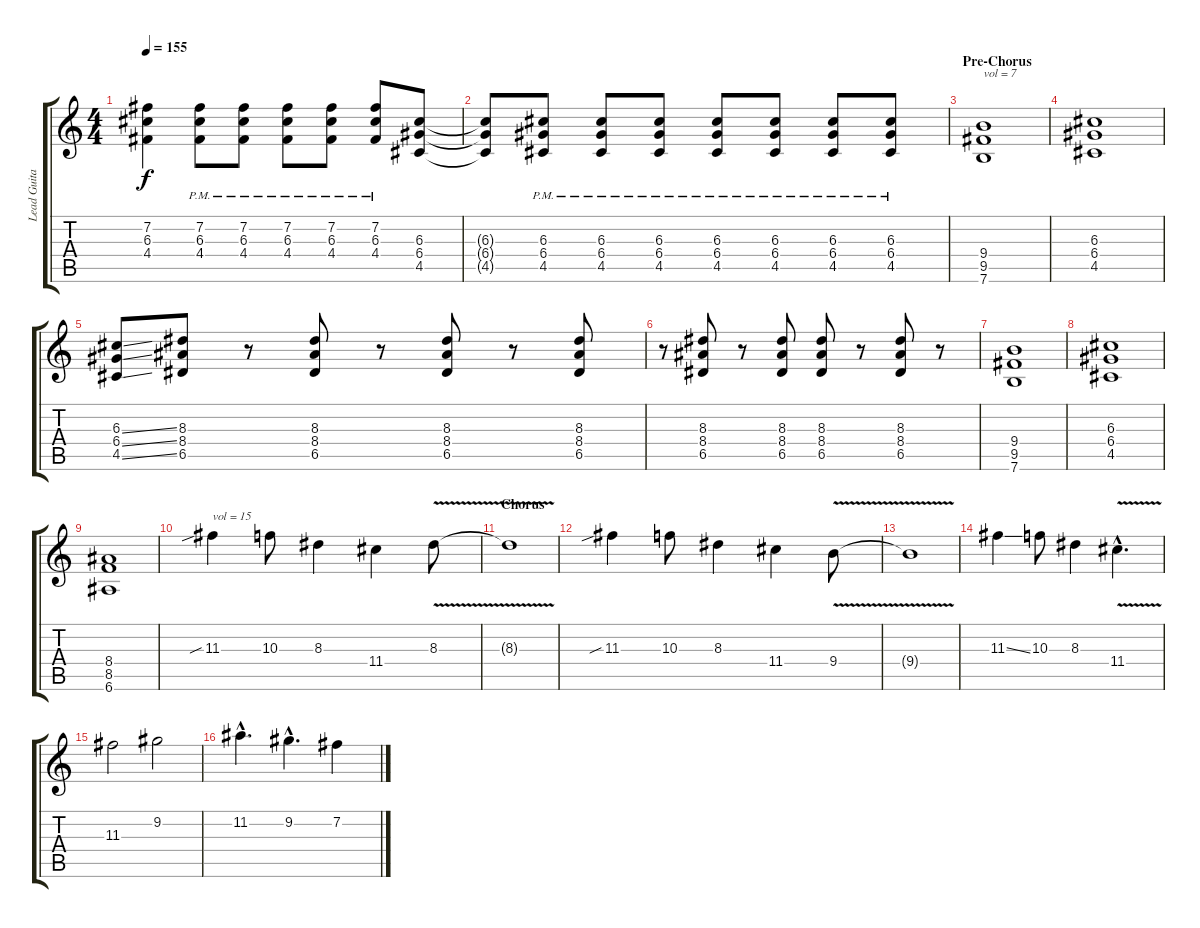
\track ("Lead Guitar" "Lead Guita") {instrument overdrivenguitar}
\staff {score tabs}
\tuning (E4 B3 G3 D3 A2 E2) {hide}
\ts (4 4)
\tempo 155
\clef g2
\ks c
(7.2 6.3 4.4).4{dy f} (7.2 6.3 4.4{pm}).8 (7.2 6.3 4.4{pm}).8 (7.2 6.3 4.4{pm}).8 (7.2 6.3 4.4{pm}).8 (7.2 6.3 4.4{pm}).8 (6.3 6.4 4.5).8 |
(6.3{t} 6.4{t} 4.5{t}).8 (6.3 6.4 4.5{pm}).8 (6.3 6.4 4.5{pm}).8 (6.3 6.4 4.5{pm}).8 (6.3 6.4 4.5{pm}).8 (6.3 6.4 4.5{pm}).8 (6.3 6.4 4.5{pm}).8 (6.3 6.4 4.5{pm}).8 |
\section ("" "Pre-Chorus")
(9.4 9.5 7.6).1{txt "vol = 7" volume 7} |
(6.3 6.4 4.5).1 |
(6.3{ss} 6.4{ss} 4.5{ss}).8 (8.3 8.4 6.5).8 r.8 (8.3 8.4 6.5).8 r.8 (8.3 8.4 6.5).8 r.8 (8.3 8.4 6.5).8 |
r.8 (8.3 8.4 6.5).8 r.8 (8.3 8.4 6.5).8 (8.3 8.4 6.5).8 r.8 (8.3 8.4 6.5).8 r.8 |
(9.4 9.5 7.6).1 |
(6.3 6.4 4.5).1 |
(8.4 8.5 6.6).1 |
11.3{sib}.4{txt "vol = 15" volume 15} 10.3.8 8.3.4 11.4.4 8.3{v}.8 |
\section ("" "Chorus")
8.3{t}.1 |
11.3{sib}.4 10.3.8 8.3.4 11.4.4 9.4{v}.8 |
9.4{t}.1 |
11.3{ss}.4 10.3.8 8.3.4 11.4{v hac}.4{d} |
11.3.2 9.2.2 |
11.2{hac}.4{d} 9.2{hac}.4{d} 7.2.4
